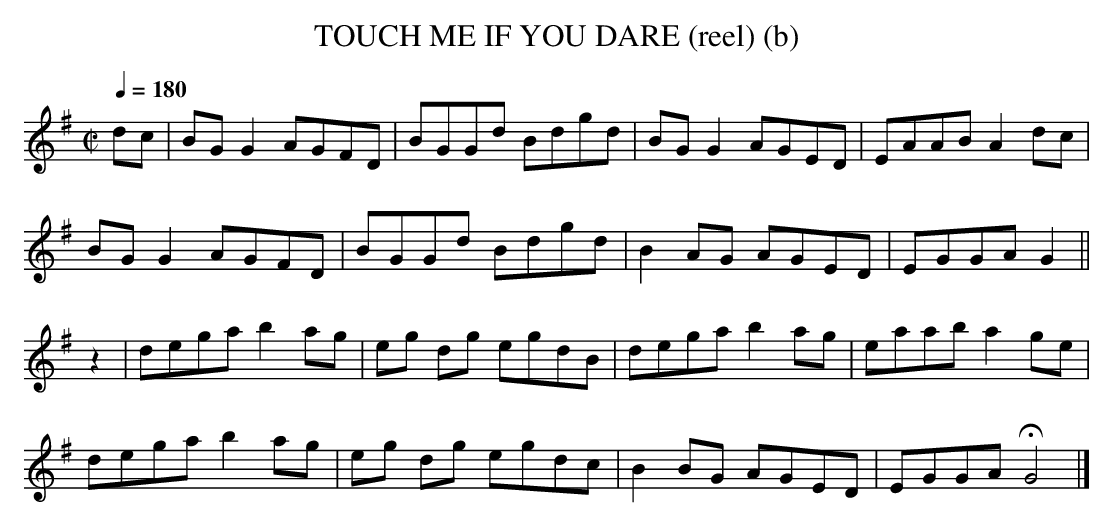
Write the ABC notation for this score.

X:1
T:TOUCH ME IF YOU DARE (reel) (b)
Q:1/4=180
M:C|
L:1/8
K:G
dc|BGG2 AGFD|BGGd Bdgd|BGG2 AGED|EAAB A2dc|
BGG2 AGFD|BGGd Bdgd|B2AG AGED|EGGA G2||
z2|dega b2ag|eg dg egdB|dega b2ag|eaab a2ge|
dega b2ag|eg dg egdc|B2BG AGED|EGGA HG4|]
